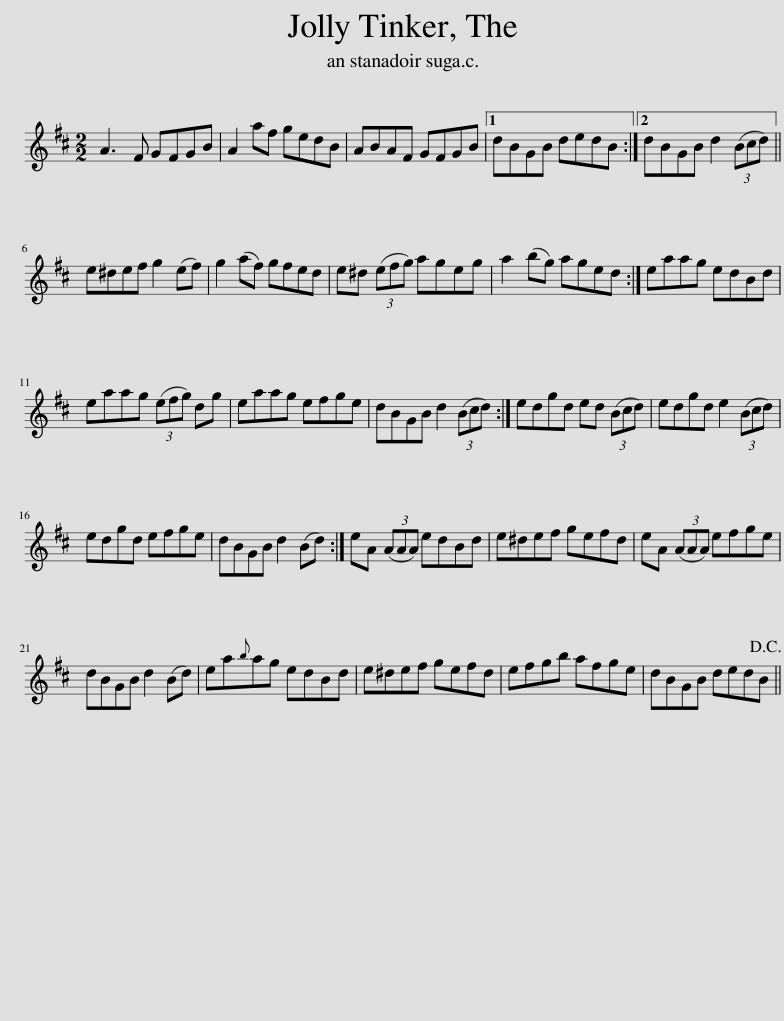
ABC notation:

X:1
L:1/8
M:2/2
I:linebreak $
K:D
V:1 treble
V:1
 A3 F GFGB | A2 af gedB | ABAF GFGB |1 dBGB dedB :|2 dBGB d2 (3(Bcd) ||$ %5
 e^def g2 (ef) | g2 (af) gfed | e^d (3(efg) ageg | a2 (bg) aged :| eaag edBd |$ %10
 eaag (3(efg) dg | eaag efge | dBGB d2 (3(Bcd) :| edgd ed (3(Bcd) | edgd e2 (3(Bcd) |$ %15
 edgd efge | dBGB d2 (Bd) :| eA (3(AAA) edBd | e^def gefd | eA (3(AAA) efge |$ %20
 dBGB d2 (Bd) | ea{b}ag edBd | e^def gefd | efgb afge | dBGB dedB!D.C.! || %25
